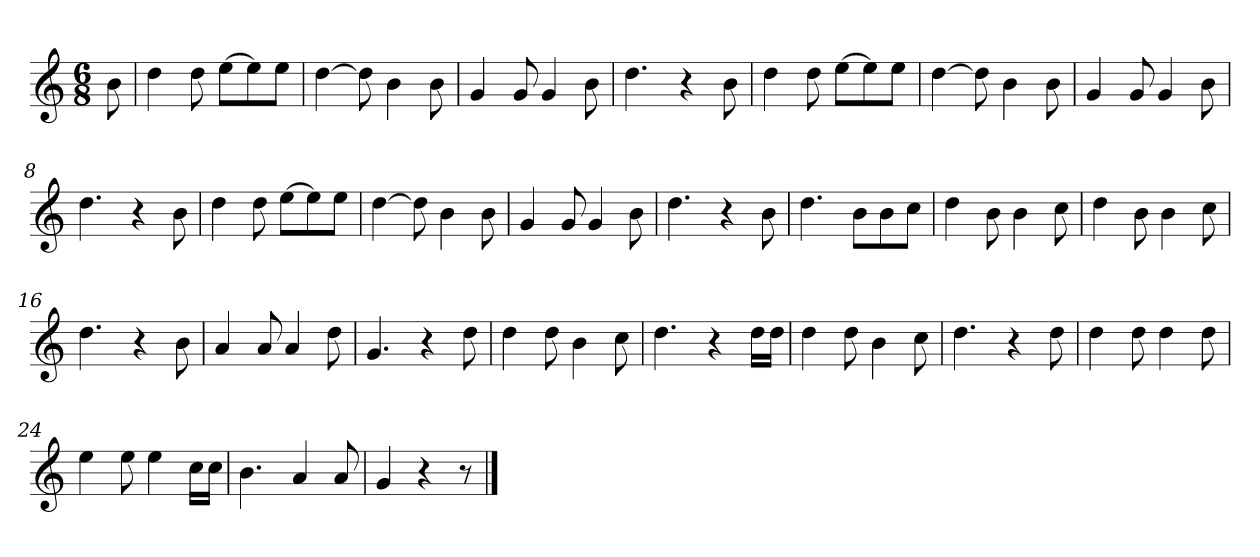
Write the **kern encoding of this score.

**kern
*part1
*staff1
*k[]
*M6/8
*MM120
=
8b
=1
4dd
8dd
[8eeL
8ee]
8eeJ
=2
[4dd
8dd]
4b
8b
=3
4g
8g
4g
8b
=4
4.dd
4r
8b
=5
4dd
8dd
[8eeL
8ee]
8eeJ
=6
[4dd
8dd]
4b
8b
=7
4g
8g
4g
8b
=8
4.dd
4r
8b
=9
4dd
8dd
[8eeL
8ee]
8eeJ
=10
[4dd
8dd]
4b
8b
=11
4g
8g
4g
8b
=12
4.dd
4r
8b
=13
4.dd
8bL
8b
8ccJ
=14
4dd
8b
4b
8cc
=15
4dd
8b
4b
8cc
=16
4.dd
4r
8b
=17
4a
8a
4a
8dd
=18
4.g
4r
8dd
=19
4dd
8dd
4b
8cc
=20
4.dd
4r
16ddLL
16ddJJ
=21
4dd
8dd
4b
8cc
=22
4.dd
4r
8dd
=23
4dd
8dd
4dd
8dd
=24
4ee
8ee
4ee
16ccLL
16ccJJ
=25
4.b
4a
8a
=26
4g
4r
8r
==
*-
